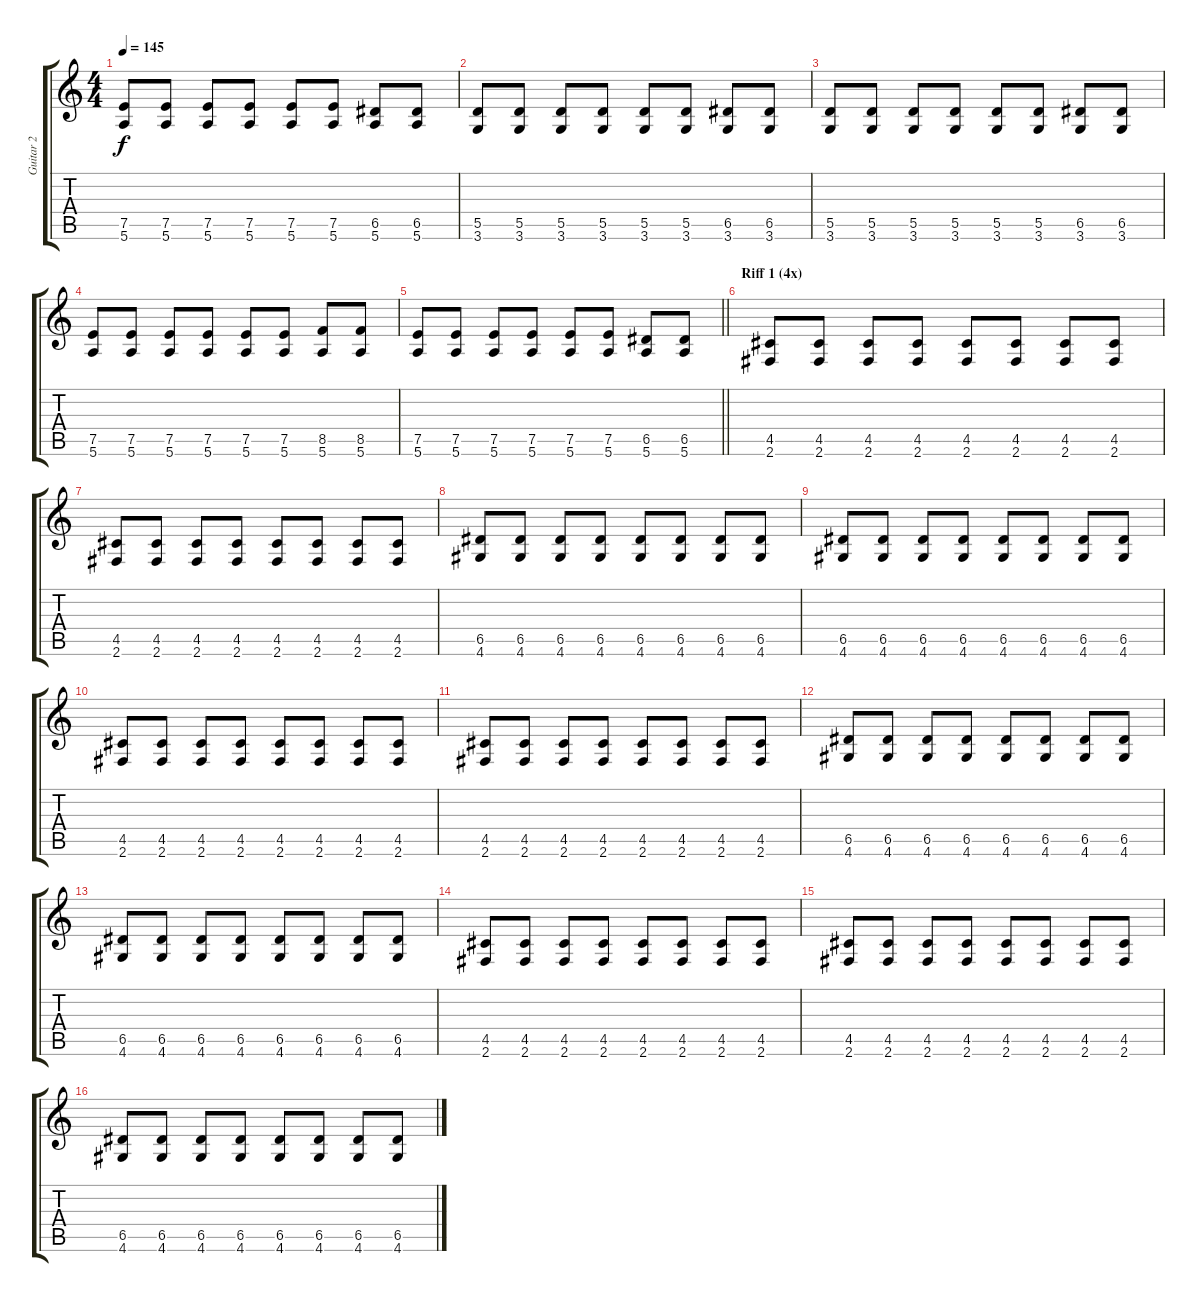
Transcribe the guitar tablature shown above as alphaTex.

\track ("Guitar 2" "Guitar 2") {instrument distortionguitar}
\staff {score tabs}
\tuning (E4 B3 G3 D3 A2 E2) {hide}
\ts (4 4)
\tempo 145
\clef g2
\ks c
(7.5 5.6).8{dy f} (7.5 5.6).8 (7.5 5.6).8 (7.5 5.6).8 (7.5 5.6).8 (7.5 5.6).8 (6.5 5.6).8 (6.5 5.6).8 |
(5.5 3.6).8 (5.5 3.6).8 (5.5 3.6).8 (5.5 3.6).8 (5.5 3.6).8 (5.5 3.6).8 (6.5 3.6).8 (6.5 3.6).8 |
(5.5 3.6).8 (5.5 3.6).8 (5.5 3.6).8 (5.5 3.6).8 (5.5 3.6).8 (5.5 3.6).8 (6.5 3.6).8 (6.5 3.6).8 |
(7.5 5.6).8 (7.5 5.6).8 (7.5 5.6).8 (7.5 5.6).8 (7.5 5.6).8 (7.5 5.6).8 (8.5 5.6).8 (8.5 5.6).8 |
\barLineRight lightlight
(7.5 5.6).8 (7.5 5.6).8 (7.5 5.6).8 (7.5 5.6).8 (7.5 5.6).8 (7.5 5.6).8 (6.5 5.6).8 (6.5 5.6).8 |
\section ("" "Riff 1 (4x)")
(4.5 2.6).8 (4.5 2.6).8 (4.5 2.6).8 (4.5 2.6).8 (4.5 2.6).8 (4.5 2.6).8 (4.5 2.6).8 (4.5 2.6).8 |
(4.5 2.6).8 (4.5 2.6).8 (4.5 2.6).8 (4.5 2.6).8 (4.5 2.6).8 (4.5 2.6).8 (4.5 2.6).8 (4.5 2.6).8 |
(6.5 4.6).8 (6.5 4.6).8 (6.5 4.6).8 (6.5 4.6).8 (6.5 4.6).8 (6.5 4.6).8 (6.5 4.6).8 (6.5 4.6).8 |
(6.5 4.6).8 (6.5 4.6).8 (6.5 4.6).8 (6.5 4.6).8 (6.5 4.6).8 (6.5 4.6).8 (6.5 4.6).8 (6.5 4.6).8 |
(4.5 2.6).8 (4.5 2.6).8 (4.5 2.6).8 (4.5 2.6).8 (4.5 2.6).8 (4.5 2.6).8 (4.5 2.6).8 (4.5 2.6).8 |
(4.5 2.6).8 (4.5 2.6).8 (4.5 2.6).8 (4.5 2.6).8 (4.5 2.6).8 (4.5 2.6).8 (4.5 2.6).8 (4.5 2.6).8 |
(6.5 4.6).8 (6.5 4.6).8 (6.5 4.6).8 (6.5 4.6).8 (6.5 4.6).8 (6.5 4.6).8 (6.5 4.6).8 (6.5 4.6).8 |
(6.5 4.6).8 (6.5 4.6).8 (6.5 4.6).8 (6.5 4.6).8 (6.5 4.6).8 (6.5 4.6).8 (6.5 4.6).8 (6.5 4.6).8 |
(4.5 2.6).8 (4.5 2.6).8 (4.5 2.6).8 (4.5 2.6).8 (4.5 2.6).8 (4.5 2.6).8 (4.5 2.6).8 (4.5 2.6).8 |
(4.5 2.6).8 (4.5 2.6).8 (4.5 2.6).8 (4.5 2.6).8 (4.5 2.6).8 (4.5 2.6).8 (4.5 2.6).8 (4.5 2.6).8 |
(6.5 4.6).8 (6.5 4.6).8 (6.5 4.6).8 (6.5 4.6).8 (6.5 4.6).8 (6.5 4.6).8 (6.5 4.6).8 (6.5 4.6).8
